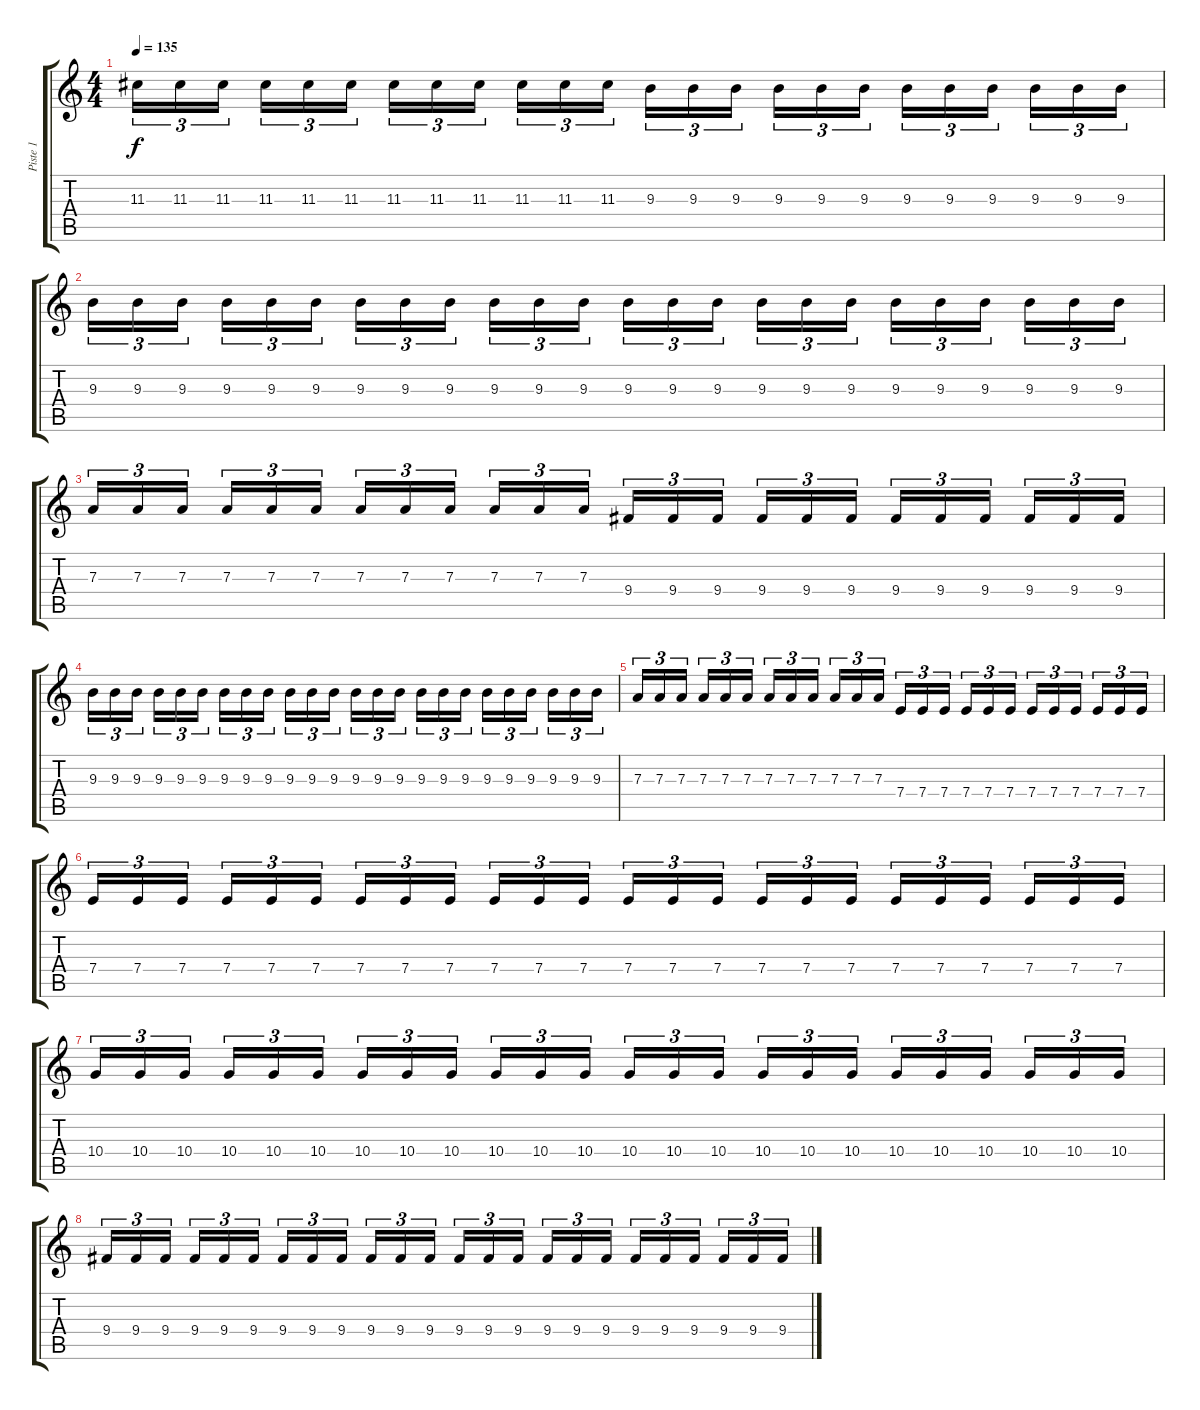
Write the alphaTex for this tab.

\track ("Piste 1" "Piste 1") {instrument distortionguitar}
\staff {score tabs}
\tuning (B3 Gb3 D3 A2 E2 B1) {hide}
\ts (4 4)
\tempo 135
\clef g2
\ks c
11.3.16{tu (3 2) dy f} 11.3.16{tu (3 2)} 11.3.16{tu (3 2)} 11.3.16{tu (3 2)} 11.3.16{tu (3 2)} 11.3.16{tu (3 2)} 11.3.16{tu (3 2)} 11.3.16{tu (3 2)} 11.3.16{tu (3 2)} 11.3.16{tu (3 2)} 11.3.16{tu (3 2)} 11.3.16{tu (3 2)} 9.3.16{tu (3 2)} 9.3.16{tu (3 2)} 9.3.16{tu (3 2)} 9.3.16{tu (3 2)} 9.3.16{tu (3 2)} 9.3.16{tu (3 2)} 9.3.16{tu (3 2)} 9.3.16{tu (3 2)} 9.3.16{tu (3 2)} 9.3.16{tu (3 2)} 9.3.16{tu (3 2)} 9.3.16{tu (3 2)} |
9.3.16{tu (3 2)} 9.3.16{tu (3 2)} 9.3.16{tu (3 2)} 9.3.16{tu (3 2)} 9.3.16{tu (3 2)} 9.3.16{tu (3 2)} 9.3.16{tu (3 2)} 9.3.16{tu (3 2)} 9.3.16{tu (3 2)} 9.3.16{tu (3 2)} 9.3.16{tu (3 2)} 9.3.16{tu (3 2)} 9.3.16{tu (3 2)} 9.3.16{tu (3 2)} 9.3.16{tu (3 2)} 9.3.16{tu (3 2)} 9.3.16{tu (3 2)} 9.3.16{tu (3 2)} 9.3.16{tu (3 2)} 9.3.16{tu (3 2)} 9.3.16{tu (3 2)} 9.3.16{tu (3 2)} 9.3.16{tu (3 2)} 9.3.16{tu (3 2)} |
7.3.16{tu (3 2)} 7.3.16{tu (3 2)} 7.3.16{tu (3 2)} 7.3.16{tu (3 2)} 7.3.16{tu (3 2)} 7.3.16{tu (3 2)} 7.3.16{tu (3 2)} 7.3.16{tu (3 2)} 7.3.16{tu (3 2)} 7.3.16{tu (3 2)} 7.3.16{tu (3 2)} 7.3.16{tu (3 2)} 9.4.16{tu (3 2)} 9.4.16{tu (3 2)} 9.4.16{tu (3 2)} 9.4.16{tu (3 2)} 9.4.16{tu (3 2)} 9.4.16{tu (3 2)} 9.4.16{tu (3 2)} 9.4.16{tu (3 2)} 9.4.16{tu (3 2)} 9.4.16{tu (3 2)} 9.4.16{tu (3 2)} 9.4.16{tu (3 2)} |
9.3.16{tu (3 2)} 9.3.16{tu (3 2)} 9.3.16{tu (3 2)} 9.3.16{tu (3 2)} 9.3.16{tu (3 2)} 9.3.16{tu (3 2)} 9.3.16{tu (3 2)} 9.3.16{tu (3 2)} 9.3.16{tu (3 2)} 9.3.16{tu (3 2)} 9.3.16{tu (3 2)} 9.3.16{tu (3 2)} 9.3.16{tu (3 2)} 9.3.16{tu (3 2)} 9.3.16{tu (3 2)} 9.3.16{tu (3 2)} 9.3.16{tu (3 2)} 9.3.16{tu (3 2)} 9.3.16{tu (3 2)} 9.3.16{tu (3 2)} 9.3.16{tu (3 2)} 9.3.16{tu (3 2)} 9.3.16{tu (3 2)} 9.3.16{tu (3 2)} |
7.3.16{tu (3 2)} 7.3.16{tu (3 2)} 7.3.16{tu (3 2)} 7.3.16{tu (3 2)} 7.3.16{tu (3 2)} 7.3.16{tu (3 2)} 7.3.16{tu (3 2)} 7.3.16{tu (3 2)} 7.3.16{tu (3 2)} 7.3.16{tu (3 2)} 7.3.16{tu (3 2)} 7.3.16{tu (3 2)} 7.4.16{tu (3 2)} 7.4.16{tu (3 2)} 7.4.16{tu (3 2)} 7.4.16{tu (3 2)} 7.4.16{tu (3 2)} 7.4.16{tu (3 2)} 7.4.16{tu (3 2)} 7.4.16{tu (3 2)} 7.4.16{tu (3 2)} 7.4.16{tu (3 2)} 7.4.16{tu (3 2)} 7.4.16{tu (3 2)} |
7.4.16{tu (3 2)} 7.4.16{tu (3 2)} 7.4.16{tu (3 2)} 7.4.16{tu (3 2)} 7.4.16{tu (3 2)} 7.4.16{tu (3 2)} 7.4.16{tu (3 2)} 7.4.16{tu (3 2)} 7.4.16{tu (3 2)} 7.4.16{tu (3 2)} 7.4.16{tu (3 2)} 7.4.16{tu (3 2)} 7.4.16{tu (3 2)} 7.4.16{tu (3 2)} 7.4.16{tu (3 2)} 7.4.16{tu (3 2)} 7.4.16{tu (3 2)} 7.4.16{tu (3 2)} 7.4.16{tu (3 2)} 7.4.16{tu (3 2)} 7.4.16{tu (3 2)} 7.4.16{tu (3 2)} 7.4.16{tu (3 2)} 7.4.16{tu (3 2)} |
10.4.16{tu (3 2)} 10.4.16{tu (3 2)} 10.4.16{tu (3 2)} 10.4.16{tu (3 2)} 10.4.16{tu (3 2)} 10.4.16{tu (3 2)} 10.4.16{tu (3 2)} 10.4.16{tu (3 2)} 10.4.16{tu (3 2)} 10.4.16{tu (3 2)} 10.4.16{tu (3 2)} 10.4.16{tu (3 2)} 10.4.16{tu (3 2)} 10.4.16{tu (3 2)} 10.4.16{tu (3 2)} 10.4.16{tu (3 2)} 10.4.16{tu (3 2)} 10.4.16{tu (3 2)} 10.4.16{tu (3 2)} 10.4.16{tu (3 2)} 10.4.16{tu (3 2)} 10.4.16{tu (3 2)} 10.4.16{tu (3 2)} 10.4.16{tu (3 2)} |
9.4.16{tu (3 2)} 9.4.16{tu (3 2)} 9.4.16{tu (3 2)} 9.4.16{tu (3 2)} 9.4.16{tu (3 2)} 9.4.16{tu (3 2)} 9.4.16{tu (3 2)} 9.4.16{tu (3 2)} 9.4.16{tu (3 2)} 9.4.16{tu (3 2)} 9.4.16{tu (3 2)} 9.4.16{tu (3 2)} 9.4.16{tu (3 2)} 9.4.16{tu (3 2)} 9.4.16{tu (3 2)} 9.4.16{tu (3 2)} 9.4.16{tu (3 2)} 9.4.16{tu (3 2)} 9.4.16{tu (3 2)} 9.4.16{tu (3 2)} 9.4.16{tu (3 2)} 9.4.16{tu (3 2)} 9.4.16{tu (3 2)} 9.4.16{tu (3 2)}
